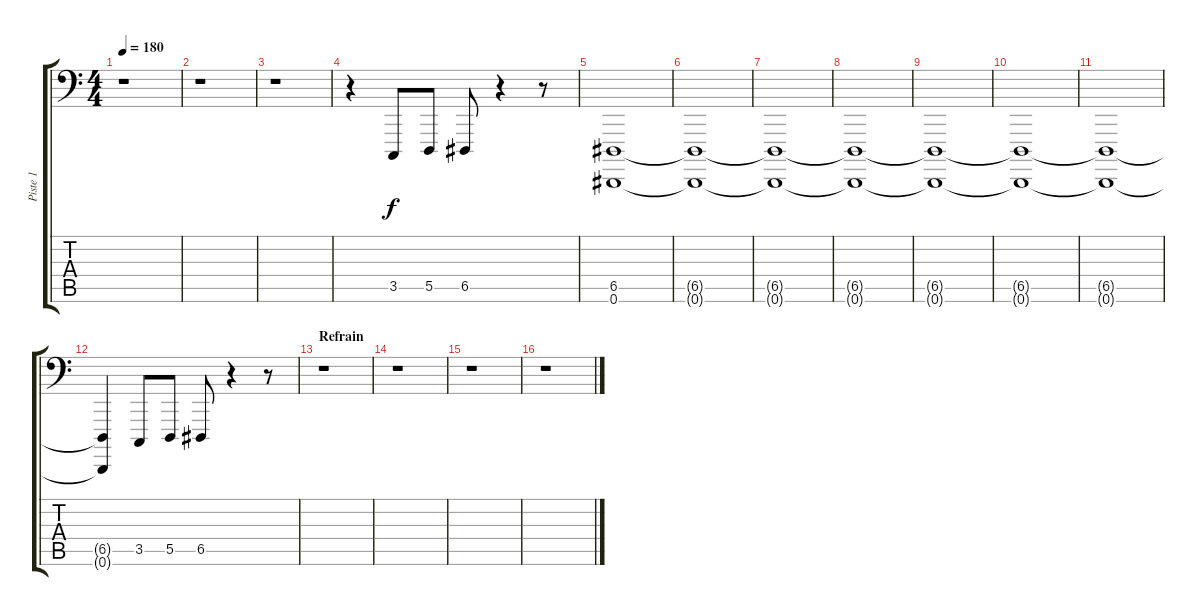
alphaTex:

\track ("Piste 1" "Piste 1") {instrument lead1square}
\staff {score tabs}
\tuning (E2 B1 G1 D1 A0 Eb0) {hide}
\ts (4 4)
\tempo 180
\clef f4
\ks c
r.1{dy f} |
r.1 |
r.1 |
r.4{instrument electricbassfinger} 3.5.8 5.5.8 6.5.8 r.4 r.8 |
(6.5 0.6).1{volume 10 instrument lead1square} |
(6.5{t} 0.6{t}).1 |
(6.5{t} 0.6{t}).1 |
(6.5{t} 0.6{t}).1 |
(6.5{t} 0.6{t}).1 |
(6.5{t} 0.6{t}).1 |
(6.5{t} 0.6{t}).1 |
(6.5{t} 0.6{t}).4 3.5.8{volume 15 instrument electricbassfinger} 5.5.8 6.5.8 r.4 r.8 |
\section ("" "Refrain")
r.1 |
r.1 |
r.1 |
r.1
